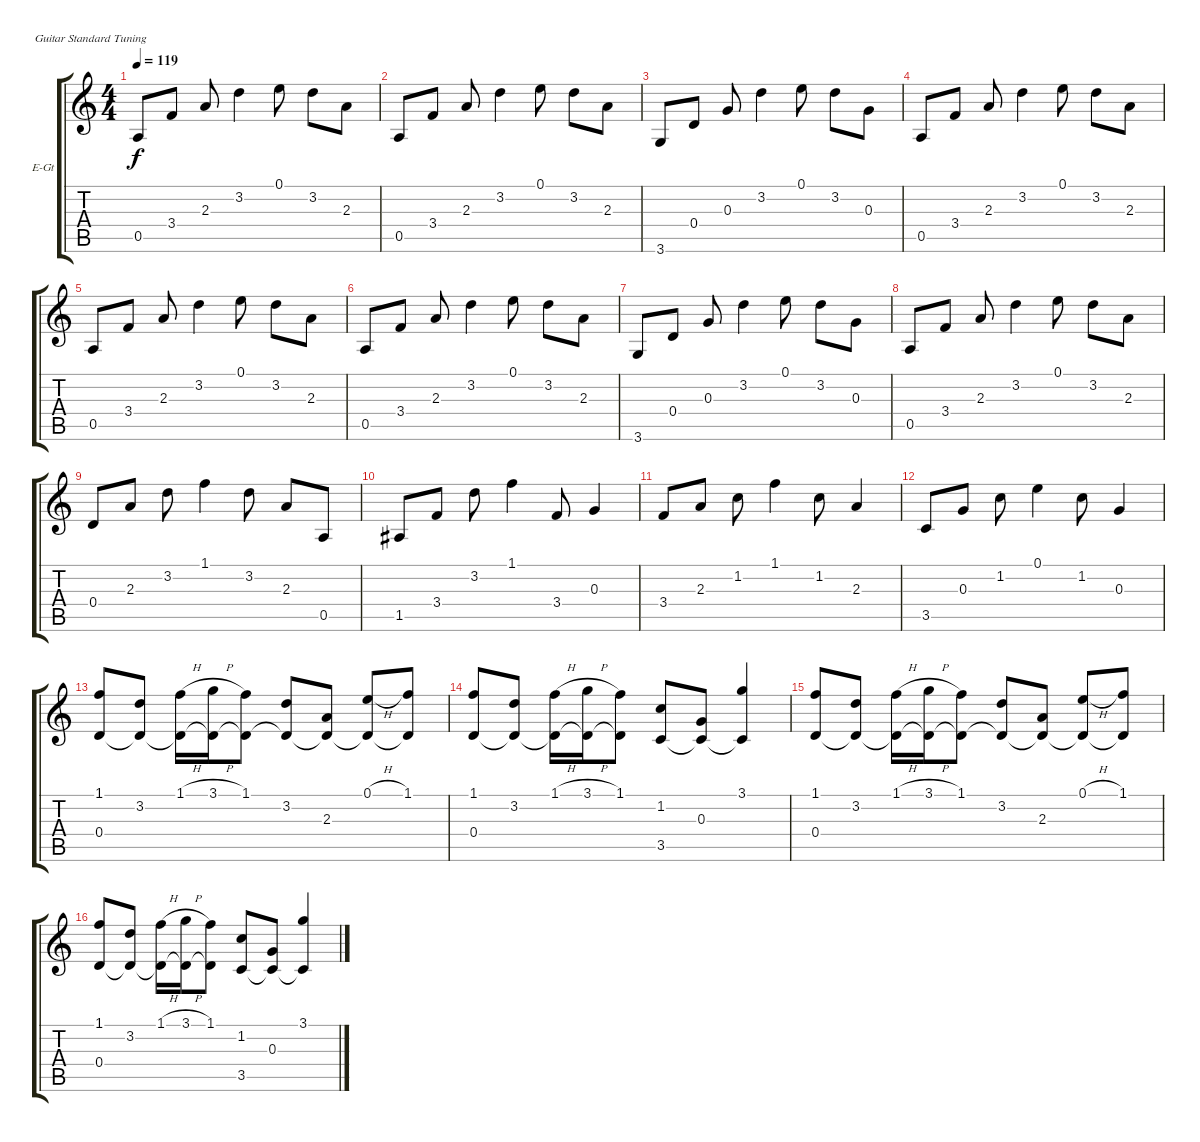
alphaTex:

\defaultSystemsLayout 4
\bracketExtendMode groupsimilarinstruments
\firstSystemTrackNameOrientation horizontal
\otherSystemsTrackNameOrientation horizontal
\track ("Electric Guitar" "E-Gt") {instrument electricguitarclean}
\staff {score tabs}
\tuning (E4 B3 G3 D3 A2 E2)
\ts (4 4)
\tempo 119
\clef g2
\ks c
0.5.8{dy f} 3.4.8 2.3.8 3.2.4 0.1.8 3.2.8 2.3.8 |
0.5.8 3.4.8 2.3.8 3.2.4 0.1.8 3.2.8 2.3.8 |
3.6.8 0.4.8 0.3.8 3.2.4 0.1.8 3.2.8 0.3.8 |
0.5.8 3.4.8 2.3.8 3.2.4 0.1.8 3.2.8 2.3.8 |
0.5.8 3.4.8 2.3.8 3.2.4 0.1.8 3.2.8 2.3.8 |
0.5.8 3.4.8 2.3.8 3.2.4 0.1.8 3.2.8 2.3.8 |
3.6.8 0.4.8 0.3.8 3.2.4 0.1.8 3.2.8 0.3.8 |
0.5.8 3.4.8 2.3.8 3.2.4 0.1.8 3.2.8 2.3.8 |
0.4.8 2.3.8 3.2.8 1.1.4 3.2.8 2.3.8 0.5.8 |
1.5.8 3.4.8 3.2.8 1.1.4 3.4.8 0.3.4 |
3.4.8 2.3.8 1.2.8 1.1.4 1.2.8 2.3.4 |
3.5.8 0.3.8 1.2.8 0.1.4 1.2.8 0.3.4 |
(1.1 0.4).8 (3.2 0.4{t}).8 (1.1{h} 0.4{t}).16 (3.1{h} 0.4{t}).16 (1.1 0.4{t}).8 (3.2 0.4{t}).8 (2.3 0.4{t}).8 (0.1{h} 0.4{t}).8 (1.1 0.4{t}).8 |
(1.1 0.4).8 (3.2 0.4{t}).8 (1.1{h} 0.4{t}).16 (3.1{h} 0.4{t}).16 (1.1 0.4{t}).8 (1.2 3.5).8 (0.3 3.5{t}).8 (3.1 3.5{t}).4 |
(1.1 0.4).8 (3.2 0.4{t}).8 (1.1{h} 0.4{t}).16 (3.1{h} 0.4{t}).16 (1.1 0.4{t}).8 (3.2 0.4{t}).8 (2.3 0.4{t}).8 (0.1{h} 0.4{t}).8 (1.1 0.4{t}).8 |
(1.1 0.4).8 (3.2 0.4{t}).8 (1.1{h} 0.4{t}).16 (3.1{h} 0.4{t}).16 (1.1 0.4{t}).8 (1.2 3.5).8 (0.3 3.5{t}).8 (3.1 3.5{t}).4
